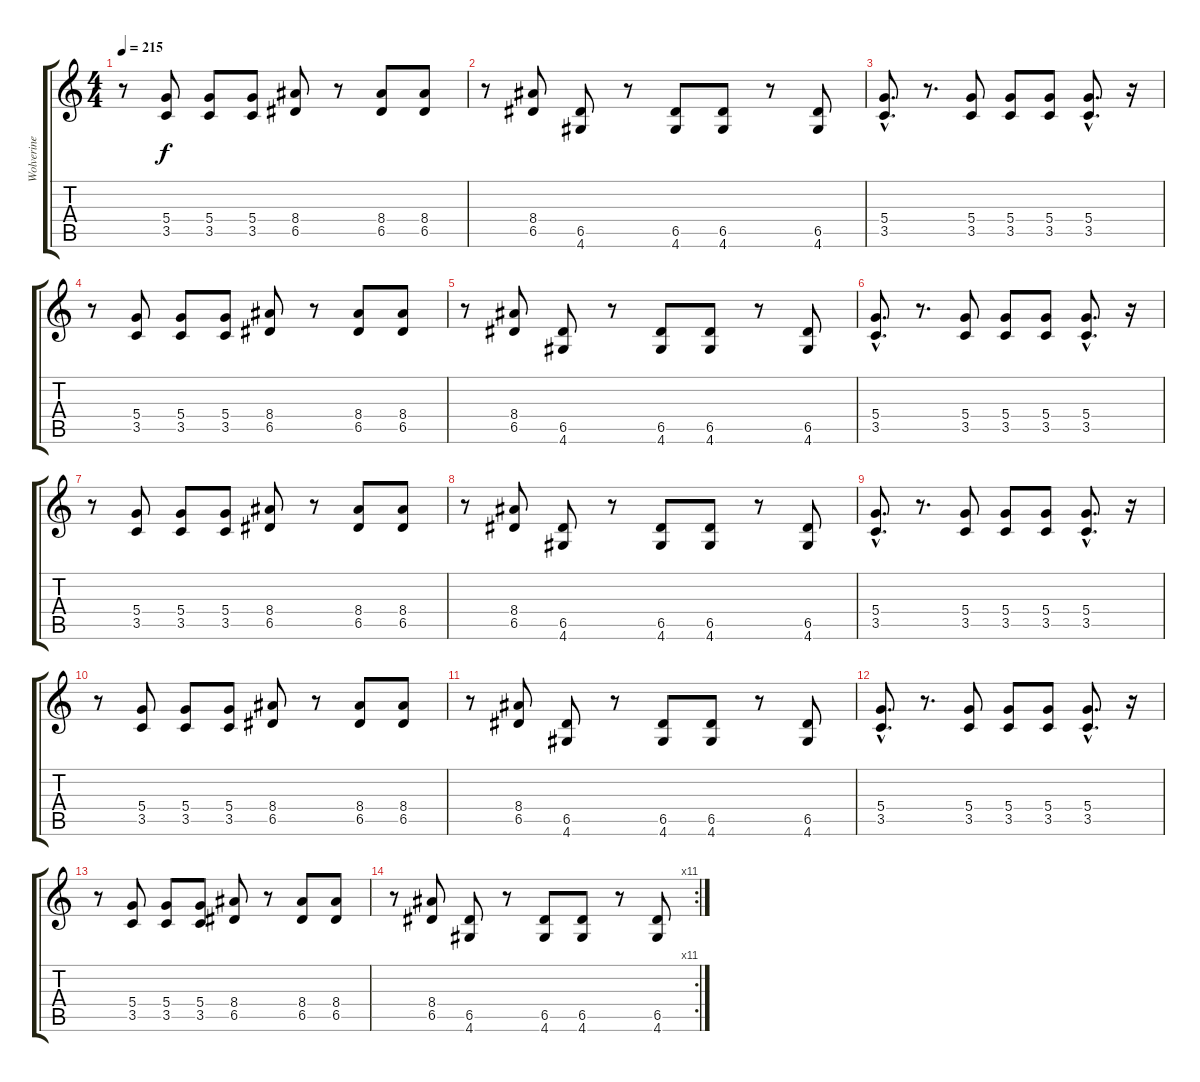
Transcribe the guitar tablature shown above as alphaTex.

\track ("Wolverine" "Wolverine") {instrument distortionguitar}
\staff {score tabs}
\tuning (E4 B3 G3 D3 A2 E2) {hide}
\ts (4 4)
\tempo 215
\clef g2
\ks c
r.8{dy f} (5.4 3.5).8 (5.4 3.5).8 (5.4 3.5).8 (8.4 6.5).8 r.8 (8.4 6.5).8 (8.4 6.5).8 |
r.8 (8.4 6.5).8 (6.5 4.6).8 r.8 (6.5 4.6).8 (6.5 4.6).8 r.8 (6.5 4.6).8 |
(5.4{hac} 3.5{hac}).8{d} r.8{d} (5.4 3.5).8 (5.4 3.5).8 (5.4 3.5).8 (5.4{hac} 3.5{hac}).8{d} r.16 |
r.8 (5.4 3.5).8 (5.4 3.5).8 (5.4 3.5).8 (8.4 6.5).8 r.8 (8.4 6.5).8 (8.4 6.5).8 |
r.8 (8.4 6.5).8 (6.5 4.6).8 r.8 (6.5 4.6).8 (6.5 4.6).8 r.8 (6.5 4.6).8 |
(5.4{hac} 3.5{hac}).8{d} r.8{d} (5.4 3.5).8 (5.4 3.5).8 (5.4 3.5).8 (5.4{hac} 3.5{hac}).8{d} r.16 |
r.8 (5.4 3.5).8 (5.4 3.5).8 (5.4 3.5).8 (8.4 6.5).8 r.8 (8.4 6.5).8 (8.4 6.5).8 |
r.8 (8.4 6.5).8 (6.5 4.6).8 r.8 (6.5 4.6).8 (6.5 4.6).8 r.8 (6.5 4.6).8 |
(5.4{hac} 3.5{hac}).8{d} r.8{d} (5.4 3.5).8 (5.4 3.5).8 (5.4 3.5).8 (5.4{hac} 3.5{hac}).8{d} r.16 |
r.8 (5.4 3.5).8 (5.4 3.5).8 (5.4 3.5).8 (8.4 6.5).8 r.8 (8.4 6.5).8 (8.4 6.5).8 |
r.8 (8.4 6.5).8 (6.5 4.6).8 r.8 (6.5 4.6).8 (6.5 4.6).8 r.8 (6.5 4.6).8 |
(5.4{hac} 3.5{hac}).8{d} r.8{d} (5.4 3.5).8 (5.4 3.5).8 (5.4 3.5).8 (5.4{hac} 3.5{hac}).8{d} r.16 |
r.8 (5.4 3.5).8 (5.4 3.5).8 (5.4 3.5).8 (8.4 6.5).8 r.8 (8.4 6.5).8 (8.4 6.5).8 |
\rc 11
r.8 (8.4 6.5).8 (6.5 4.6).8 r.8 (6.5 4.6).8 (6.5 4.6).8 r.8 (6.5 4.6).8
